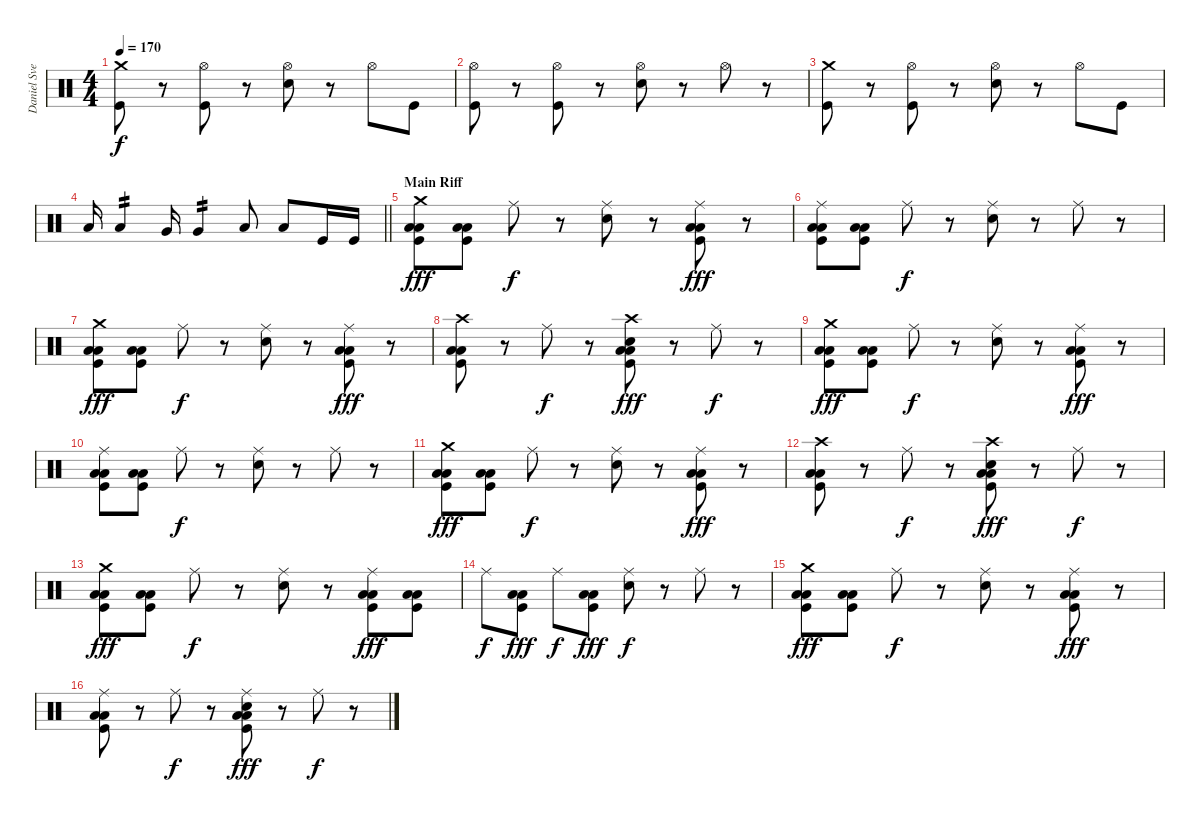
\track ("Daniel Svensson" "Daniel Sve") {instrument percussion}
\staff {score}
\articulation defaults
\ts (4 4)
\tempo 170
\clef neutral
\ks c
("Crash medium (hit)" "Kick (hit)").8{dy f} r.8 ("Hi-Hat (open)" "Kick (hit)").8 r.8 ("Hi-Hat (open)" "Snare (hit) 2").8 r.8 "Hi-Hat (open)".8 "Kick (hit)".8 |
("Hi-Hat (open)" "Kick (hit)").8 r.8 ("Hi-Hat (open)" "Kick (hit)").8 r.8 ("Hi-Hat (open)" "Snare (hit) 2").8 r.8 "Hi-Hat (open)".8 r.8 |
("Crash medium (hit)" "Kick (hit)").8 r.8 ("Hi-Hat (open)" "Kick (hit)").8 r.8 ("Hi-Hat (open)" "Snare (hit) 2").8 r.8 "Hi-Hat (open)".8 "Kick (hit)".8 |
\barLineRight lightlight "Low Tom (hit)".16 "Low Tom (hit)".4{tp 2} "Very Low Tom (hit)".16 "Very Low Tom (hit)".4{tp 2} "Low Tom (hit)".8 "Low Tom (hit)".8 "Kick (hit)".16 "Kick (hit)".16
|
\section ("" "Main Riff")
("Crash medium (hit)" "Low Tom (hit)" "Low Floor Tom (hit)" "Kick (hit)").8{dy fff} ("Low Tom (hit)" "Low Floor Tom (hit)" "Kick (hit)").8 "Ride (middle)".8{dy f} r.8 ("Ride (middle)" "Snare (hit) 2").8 r.8 ("Ride (middle)" "Low Tom (hit)" "Low Floor Tom (hit)" "Kick (hit)").8{dy fff} r.8 |
("Ride (middle)" "Low Tom (hit)" "Low Floor Tom (hit)" "Kick (hit)").8 ("Low Tom (hit)" "Low Floor Tom (hit)" "Kick (hit)").8 "Ride (middle)".8{dy f} r.8 ("Ride (middle)" "Snare (hit) 2").8 r.8 "Ride (middle)".8 r.8 |
("Crash medium (hit)" "Low Tom (hit)" "Low Floor Tom (hit)" "Kick (hit)").8{dy fff} ("Low Tom (hit)" "Low Floor Tom (hit)" "Kick (hit)").8 "Ride (middle)".8{dy f} r.8 ("Ride (middle)" "Snare (hit) 2").8 r.8 ("Ride (middle)" "Low Tom (hit)" "Low Floor Tom (hit)" "Kick (hit)").8{dy fff} r.8 |
("Crash high (hit)" "Low Tom (hit)" "Low Floor Tom (hit)" "Kick (hit)").8 r.8 "Ride (middle)".8{dy f} r.8 ("Crash high (hit)" "Snare (hit) 2" "Low Tom (hit)" "Low Floor Tom (hit)" "Kick (hit)").8{dy fff} r.8 "Ride (middle)".8{dy f} r.8 |
("Crash medium (hit)" "Low Tom (hit)" "Low Floor Tom (hit)" "Kick (hit)").8{dy fff} ("Low Tom (hit)" "Low Floor Tom (hit)" "Kick (hit)").8 "Ride (middle)".8{dy f} r.8 ("Ride (middle)" "Snare (hit) 2").8 r.8 ("Ride (middle)" "Low Tom (hit)" "Low Floor Tom (hit)" "Kick (hit)").8{dy fff} r.8 |
("Ride (middle)" "Low Tom (hit)" "Low Floor Tom (hit)" "Kick (hit)").8 ("Low Tom (hit)" "Low Floor Tom (hit)" "Kick (hit)").8 "Ride (middle)".8{dy f} r.8 ("Ride (middle)" "Snare (hit) 2").8 r.8 "Ride (middle)".8 r.8 |
("Crash medium (hit)" "Low Tom (hit)" "Low Floor Tom (hit)" "Kick (hit)").8{dy fff} ("Low Tom (hit)" "Low Floor Tom (hit)" "Kick (hit)").8 "Ride (middle)".8{dy f} r.8 ("Ride (middle)" "Snare (hit) 2").8 r.8 ("Ride (middle)" "Low Tom (hit)" "Low Floor Tom (hit)" "Kick (hit)").8{dy fff} r.8 |
("Crash high (hit)" "Low Tom (hit)" "Low Floor Tom (hit)" "Kick (hit)").8 r.8 "Ride (middle)".8{dy f} r.8 ("Crash high (hit)" "Snare (hit) 2" "Low Tom (hit)" "Low Floor Tom (hit)" "Kick (hit)").8{dy fff} r.8 "Ride (middle)".8{dy f} r.8 |
("Crash medium (hit)" "Low Tom (hit)" "Low Floor Tom (hit)" "Kick (hit)").8{dy fff} ("Low Tom (hit)" "Low Floor Tom (hit)" "Kick (hit)").8 "Ride (middle)".8{dy f} r.8 ("Ride (middle)" "Snare (hit) 2").8 r.8 ("Ride (middle)" "Low Tom (hit)" "Low Floor Tom (hit)" "Kick (hit)").8{dy fff} ("Low Tom (hit)" "Low Floor Tom (hit)" "Kick (hit)").8 |
"Ride (middle)".8{dy f} ("Low Tom (hit)" "Low Floor Tom (hit)" "Kick (hit)").8{dy fff} "Ride (middle)".8{dy f} ("Low Tom (hit)" "Kick (hit)" "Low Floor Tom (hit)").8{dy fff} ("Ride (middle)" "Snare (hit) 2").8{dy f} r.8 "Ride (middle)".8 r.8 |
("Crash medium (hit)" "Low Tom (hit)" "Low Floor Tom (hit)" "Kick (hit)").8{dy fff} ("Low Tom (hit)" "Low Floor Tom (hit)" "Kick (hit)").8 "Ride (middle)".8{dy f} r.8 ("Ride (middle)" "Snare (hit) 2").8 r.8 ("Ride (middle)" "Low Tom (hit)" "Low Floor Tom (hit)" "Kick (hit)").8{dy fff} r.8 |
("Ride (middle)" "Low Tom (hit)" "Low Floor Tom (hit)" "Kick (hit)").8 r.8 "Ride (middle)".8{dy f} r.8 ("Ride (middle)" "Snare (hit) 2" "Low Tom (hit)" "Low Floor Tom (hit)" "Kick (hit)").8{dy fff} r.8 "Ride (middle)".8{dy f} r.8
